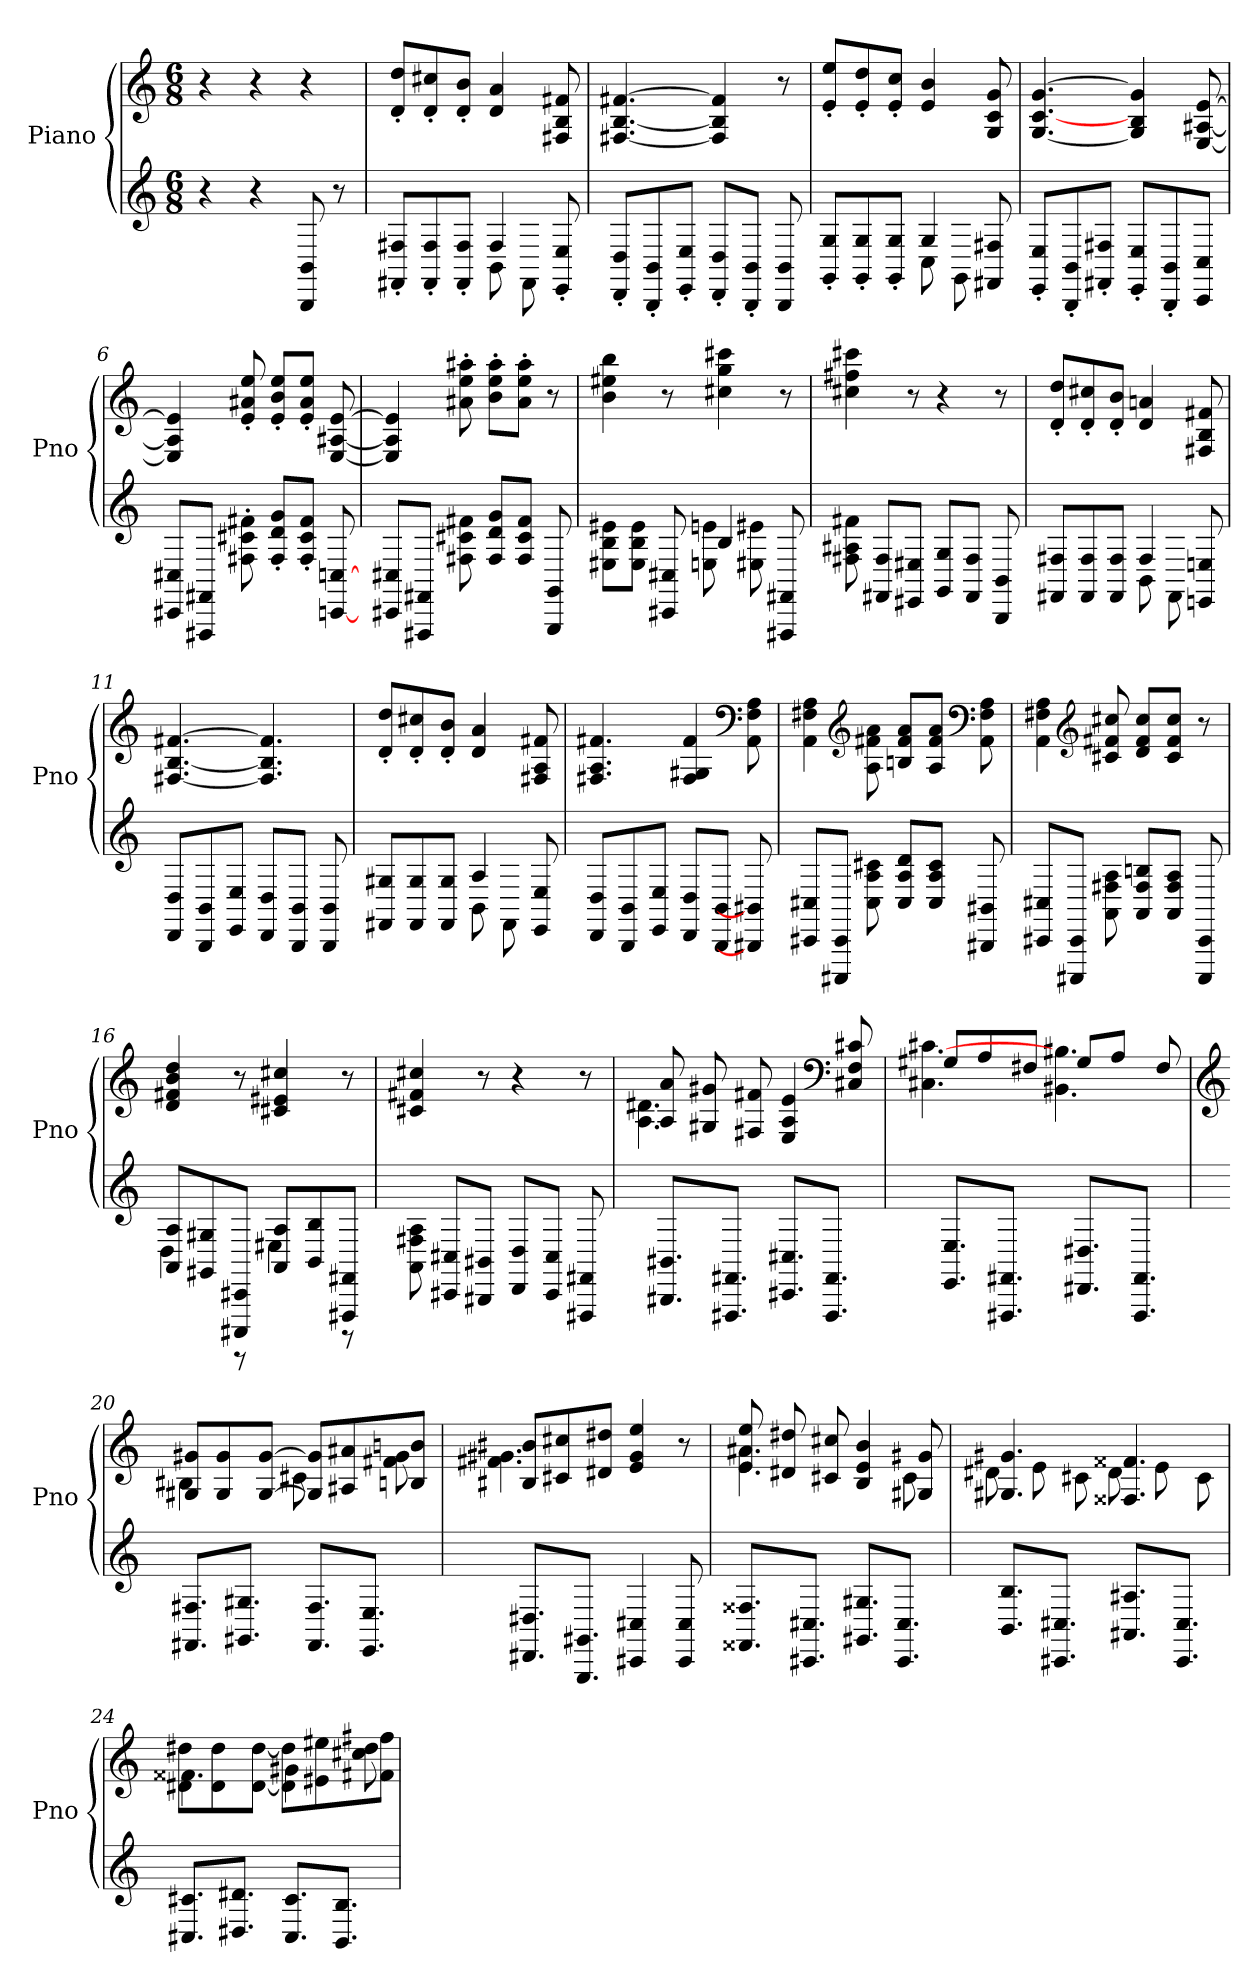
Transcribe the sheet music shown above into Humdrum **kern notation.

**kern	**kern
*part2	*part1
*staff2	*staff1
*I"Piano	*I"Piano
*I'Pno	*I'Pno
*clefG2	*clefG2
*k[]	*k[]
*M6/8	*M6/8
=1	=1
4r	4r
4r	4r
8BBB/ 8BB/	4r
8r	.
=2	=2
*^	*
8FF#X/' 8F#X/'L	4.ryy	8d/' 8dd/'L
8FF#/' 8F#/'	.	8d/' 8cc#X/'
8FF#/' 8F#/'J	.	8d/' 8b/'J
4F#/	8BB\	4d/ 4a/
.	8FF#\	.
8EE/' 8E/'	8ryy	8F#X/ 8B/ 8f#X/
*v	*v	*
=3	=3
8DD/' 8D/'L	[4.F#X/ [4.B/ [4.f#X/
8BBB/' 8BB/'	.
8EE/' 8E/'J	.
8DD/' 8D/'L	4F#/] 4B/] 4f#/]
8BBB/' 8BB/'J	.
8BBB/ 8BB/	8r
=4	=4
*^	*
8GG/' 8G/'L	4.ryy	8e/' 8ee/'L
8GG/' 8G/'	.	8e/' 8dd/'
8GG/' 8G/'J	.	8e/' 8cc/'J
4G/	8C\	4e/ 4b/
.	8GG\	.
8FF#X/ 8F#X/	8ryy	8G/ 8c/ 8g/
*v	*v	*
=5	=5
8EE/' 8E/'L	[4.G/ [4.c/ [4.g/
8BBB/' 8BB/'	.
8FF#X/' 8F#X/'J	.
8EE/' 8E/'L	4G/] 4B/ 4g/]
8BBB/' 8BB/'	.
8CC/ 8C/J	[8E/ [8A#X/ [8e/
=6	=6
8CC#X/ 8C#X/L	4E/] 4A#/] 4e/]
8FFF#X/ 8FF#X/J	.
8F#X\' 8c#X\' 8f#X\'	8e/' 8a#X/' 8ee/'
8F#/' 8d/' 8g/'L	8e/' 8b/' 8ee/'L
8F#/' 8c#/' 8f#/'J	8e/' 8a#/' 8ee/'J
[8CCn/ [8Cn/	[8E/ [8A#X/ [8e/
!!LO:LB:g=z
=7	=7
8CC#X/ 8C#X/L	4E/] 4A#/] 4e/]
8FFF#X/ 8FF#X/J	.
8F#X\ 8c#X\ 8f#X\	8a#X\' 8ee\' 8aa#X\'
8F#/ 8d/ 8g/L	8b\' 8ee\' 8aa#\'L
8F#/ 8c#/ 8f#/J	8a#\' 8ee\' 8aa#\'J
8GGG/ 8GG/	8r
=8	=8
*^	*
4ryy	8E#X\ 8B\ 8e#X\L	4b\ 4ee#X\ 4bb\
.	8E#\ 8B\ 8e#\J	.
8CC#X/ 8C#X/	8ryy	8r
4B/	8En\ 8en\	4cc#X\ 4gg\ 4ccc#X\
.	8E#X\ 8e#X\	.
8FFF#X/ 8FF#X/	8ryy	8r
*v	*v	*
=9	=9
8F#X\ 8A#X\ 8f#X\	4cc#X\ 4ff#X\ 4ccc#X\
8FF#X/ 8F#/L	.
8EE#X/ 8E#X/J	8r
8GG/ 8G/L	4r
8FF#/ 8F#/J	.
8BBB/ 8BB/	8r
=10	=10
*^	*
8FF#X/ 8F#X/L	4.ryy	8d/' 8dd/'L
8FF#/ 8F#/	.	8d/' 8cc#X/'
8FF#/ 8F#/J	.	8d/' 8b/'J
4F#/	8BB\	4d/ 4an/
.	8FF#\	.
8EEn/ 8En/	8ryy	8F#X/ 8B/ 8f#X/
*v	*v	*
=11	=11
8DD/ 8D/L	[4.F#X/ [4.B/ [4.f#X/
8BBB/ 8BB/	.
8EE/ 8E/J	.
8DD/ 8D/L	4.F#/] 4.B/] 4.f#/]
8BBB/ 8BB/J	.
8BBB/ 8BB/	.
!!LO:LB:g=z
=12	=12
*^	*
8FF#X/ 8G#X/L	4.ryy	8d/' 8dd/'L
8FF#/ 8G#/	.	8d/' 8cc#X/'
8FF#/ 8G#/J	.	8d/' 8b/'J
4A/	8BB\	4d/ 4a/
.	8FF#\	.
8EE/ 8E/	8ryy	8F#X/ 8A/ 8f#X/
*v	*v	*
!!LO:LB:g=z
=13	=13
8DD/ 8D/L	4.F#X/ 4.A/ 4.f#X/
8BBB/ 8BB/	.
8EE/ 8E/J	.
8DD/ 8D/L	4F#/ 4G#X/ 4f#/
8BBB/ 8BB/J	.
*	*clefF4
8BBB#X/] 8BB#X/]	8AA\ 8F#\ 8A\
=14	=14
8CC#X/ 8C#X/L	4AA\ 4F#X\ 4A\
8CCC#X/ 8CC#/J	.
*	*clefG2
8C#\ 8A\ 8c#X\	8A\ 8f#X\ 8a\
8C#/ 8A/ 8d/L	8Bn/ 8f#/ 8a/L
8C#/ 8A/ 8c#/J	8A/ 8f#/ 8a/J
*	*clefF4
8BBB#X/ 8BB#X/	8AA\ 8F#\ 8A\
=15	=15
8CC#X/ 8C#X/L	4AA\ 4F#X\ 4A\
8CCC#X/ 8CC#/J	.
*	*clefG2
8AA\ 8F#X\ 8A\	8c#X/ 8f#X/ 8cc#X/
8AA/ 8F#/ 8Bn/L	8d/ 8f#/ 8cc#/L
8AA/ 8F#/ 8A/J	8c#/ 8f#/ 8cc#/J
8CCC#/ 8CC#/	8r
=16	=16
*^	*
8AA/ 8A/L	4D\	4d/ 4f#X/ 4b/ 4dd/
8GG#X/ 8G#X/	.	.
8CCC#X/ 8CC#X/J	8r	8r
8AA/ 8A/L	4E#X\	4c#X/ 4e#X/ 4cc#X/
8BB/ 8B/	.	.
8FFF#X/ 8FF#X/J	8r	8r
*v	*v	*
!!LO:LB:g=z
=17	=17
8AA\ 8F#X\ 8A\	4c#X/ 4f#X/ 4cc#X/
8CC#X/ 8C#X/L	.
8BBB#X/ 8BB#X/J	8r
8DD/ 8D/L	4r
8CC#/ 8C#/J	.
8FFF#X/ 8FF#X/	8r
=18	=18
*	*^
8.BBB#X/ 8.BB#X/L	8A/ 8a/	4.A\ 4.d#X\
.	8G#X/ 8g#X/	.
8.FFF#X/ 8.FF#X/J	.	.
.	8F#X/ 8f#X/	.
8.CC#X/ 8.C#X/L	4E/ 4A/ 4e/	4.ryy
8.FFF#/ 8.FF#/J	.	.
*	*clefF4	*
.	8C#X/ 8F#/ 8c#X/	.
!!LO:LB:g=z	!!
=19	=19	=19
8.EE/ 8.E/L	8G#X/L	4.C#X\ 4.c#X\
.	8A/	.
8.FFF#X/ 8.FF#X/J	.	.
.	8F#X/J	.
8.DD#X/ 8.D#X/L	8G#/L	4.BB#X\ 4.B#X\]
.	8A/J	.
8.FFF#/ 8.FF#/J	.	.
.	8F#/	.
=20	=20	=20
*	*clefG2	*
8.FF#X/ 8.F#X/L	8G#X/ 8g#X/L	4B#X\
.	8G#/ 8g#/	.
8.GG#X/ 8.G#X/J	.	.
.	[8G#/ [8g#/J	8ryy
8.FF#/ 8.F#/L	8G#/] 8g#/]L	8c#X\
.	8A#X/ 8a#X/	8ryy
8.EE/ 8.E/J	.	.
.	8Bn/ 8bn/J	8f#X\ 8g#\
=21	=21	=21
8.DD#X/ 8.D#X/L	8B#X/ 8b#X/L	4.f#X\ 4.g#X\
.	8c#X/ 8cc#X/	.
8.GGG/ 8.GG#X/J	.	.
.	8d#X/ 8dd#X/J	.
4CC#X/ 4C#X/	4e/ 4g#/ 4ee/	4.ryy
8CC#/ 8C#/	8r	.
=22	=22	=22
8.FF##X/ 8.F##X/L	8e/ 8ee/	4.e\ 4.a#X\
.	8d#X/ 8dd#X/	.
8.CC#X/ 8.C#X/J	.	.
.	8c#X/ 8cc#X/	.
8.GG#X/ 8.G#X/L	4B/ 4e/ 4b/	4ryy
8.CC#/ 8.C#/J	.	.
.	8G#X/ 8g#X/	8c#\
!!LO:PB:g=z	!!
=23	=23	=23
8.BB/ 8.B/L	4.G#X/ 4.g#X/	8d#X\
.	.	8e\
8.CC#X/ 8.C#X/J	.	.
.	.	8c#X\
8.AA#X/ 8.A#X/L	4.F##X/ 4.f##X/	8d#\
.	.	8e\
8.CC#/ 8.C#/J	.	.
.	.	8c#\
=24	=24	=24
8.C#X/ 8.c#X/L	4.f##X\	8d#X\ 8dd#X\L
.	.	8d#\ 8dd#\
8.D#X/ 8.d#X/J	.	.
.	.	[8d#\ [8dd#\J
8.C#/ 8.c#/L	4g#X\	8d#\] 8dd#\]L
.	.	8e#X\ 8ee#X\
8.BB/ 8.B/J	.	.
.	8cc#X\ 8dd#\	8f#X\ 8ff#X\J
*	*v	*v
=	=
*-	*-
